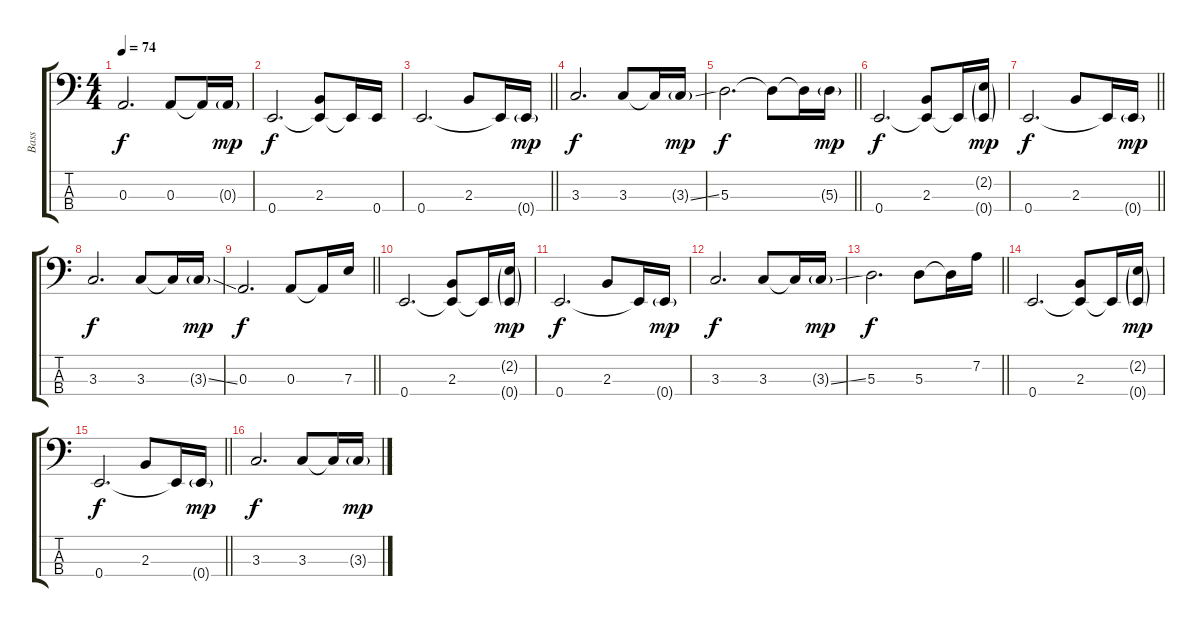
\track ("Bass" "Bass") {instrument electricbassfinger}
\staff {score tabs}
\tuning (G2 D2 A1 E1) {hide}
\ts (4 4)
\tempo 74
\clef f4
\ks c
0.3.2{d dy f} 0.3.8 0.3{t}.16 0.3{g}.16{dy mp} |
0.4.2{d dy f} (2.3 0.4{t}).8 0.4{t}.16 0.4.16 |
\barLineRight lightlight
0.4.2{d} 2.3.8 0.4{t}.16 0.4{g}.16{dy mp} |
3.3.2{d dy f} 3.3.8 3.3{t}.16 3.3{ss g}.16{dy mp} |
\barLineRight lightlight
5.3.2{d dy f} 5.3{t}.8 5.3{t}.16 5.3{g}.16{dy mp} |
0.4.2{d dy f} (2.3 0.4{t}).8 0.4{t}.16 (2.2{g} 0.4{g}).16{dy mp} |
\barLineRight lightlight
0.4.2{d dy f} 2.3.8 0.4{t}.16 0.4{g}.16{dy mp} |
3.3.2{d dy f} 3.3.8 3.3{t}.16 3.3{ss g}.16{dy mp} |
\barLineRight lightlight
0.3.2{d dy f} 0.3.8 0.3{t}.16 7.3.16 |
0.4.2{d} (2.3 0.4{t}).8 0.4{t}.16 (2.2{g} 0.4{g}).16{dy mp} |
0.4.2{d dy f} 2.3.8 0.4{t}.16 0.4{g}.16{dy mp} |
3.3.2{d dy f} 3.3.8 3.3{t}.16 3.3{ss g}.16{dy mp} |
\barLineRight lightlight
5.3.2{d dy f} 5.3.8 5.3{t}.16 7.2.16 |
0.4.2{d} (2.3 0.4{t}).8 0.4{t}.16 (2.2{g} 0.4{g}).16{dy mp} |
\barLineRight lightlight
0.4.2{d dy f} 2.3.8 0.4{t}.16 0.4{g}.16{dy mp} |
3.3.2{d dy f} 3.3.8 3.3{t}.16 3.3{ss g}.16{dy mp}
